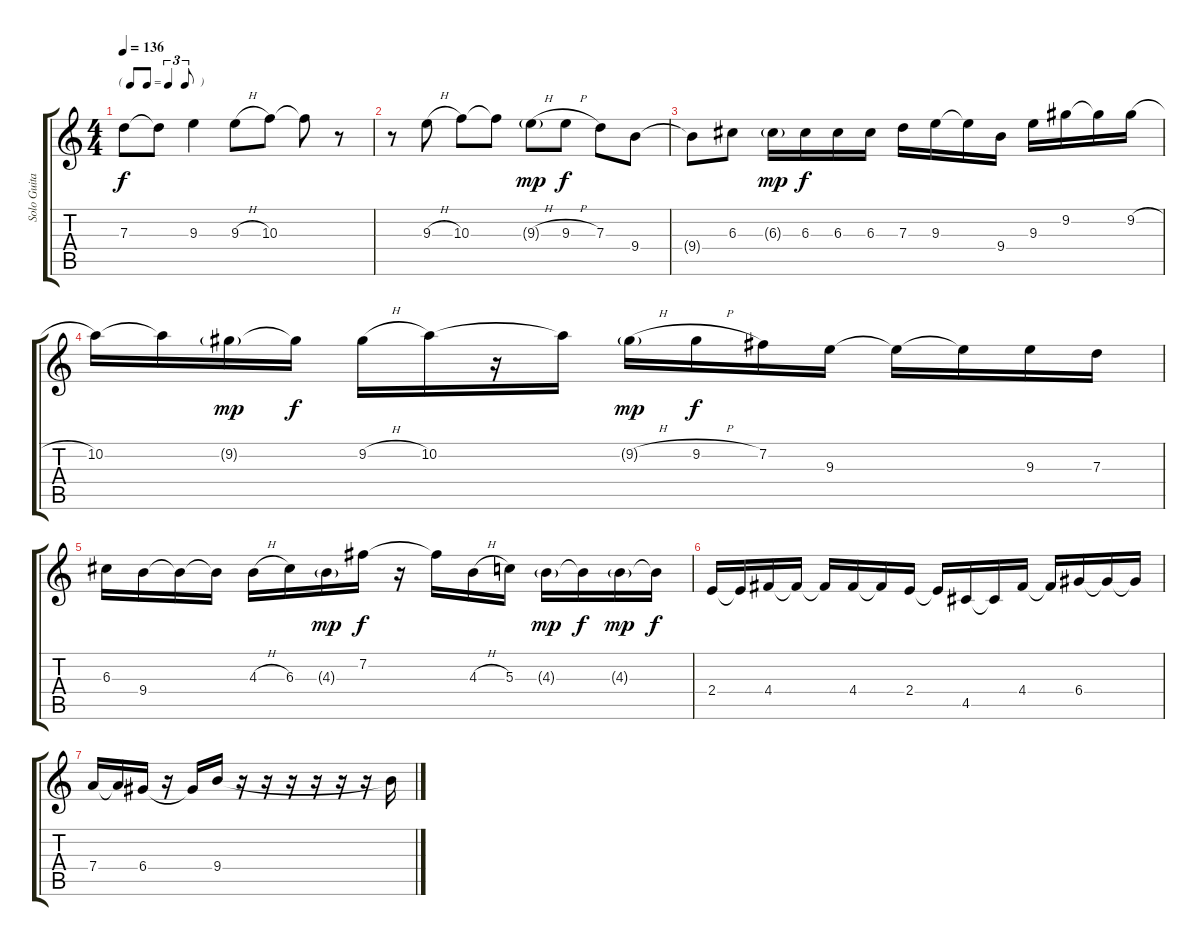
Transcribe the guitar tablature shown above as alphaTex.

\track ("Solo Guitar" "Solo Guita") {instrument distortionguitar}
\staff {score tabs}
\tuning (E4 B3 G3 D3 A2 E2) {hide}
\ts (4 4)
\tf triplet8th
\tempo 136
\clef g2
\ks c
7.3.8{dy f} 7.3{t}.8 9.3.4 9.3{h}.8 10.3.8 10.3{t}.8 r.8 |
r.8 9.3{h}.8 10.3.8 10.3{t}.8 9.3{h g}.8{dy mp} 9.3{h}.8{dy f} 7.3.8 9.4.8 |
9.4{t}.8 6.3.8 6.3{g}.16{dy mp} 6.3.16{dy f} 6.3.16 6.3.16 7.3.16 9.3.16 9.3{t}.16 9.4.16 9.3.16 9.2.16 9.2{t}.16 9.2{h}.16 |
10.2.16 10.2{t}.16 9.2{g}.16{dy mp} 9.2{t}.16{dy f} 9.2{h}.16 10.2.16 r.16 10.2{t}.16 9.2{h g}.16{dy mp} 9.2{h}.16{dy f} 7.2.16 9.3.16 9.3{t}.16 9.3{t}.16 9.3.16 7.3.16 |
6.3.16 9.4.16 9.4{t}.16 9.4{t}.16 4.3{h}.16 6.3.16 4.3{g}.16{dy mp} 7.2.16{dy f} r.16 7.2{t}.16 4.3{h}.16 5.3.16 4.3{g}.16{dy mp} 4.3{t}.16{dy f} 4.3{g}.16{dy mp} 4.3{t}.16{dy f} |
2.4.16 2.4{t}.16 4.4.16 4.4{t}.16 4.4{t}.16 4.4.16 4.4{t}.16 2.4.16 2.4{t}.16 4.5.16 4.5{t}.16 4.4.16 4.4{t}.16 6.4.16 6.4{t}.16 6.4{t}.16 |
7.4.16 7.4{t}.16 6.4.16 r.16 6.4{t}.16 9.4.16 r.16 r.16 r.16 r.16 r.16 r.16 9.4{t}.16
